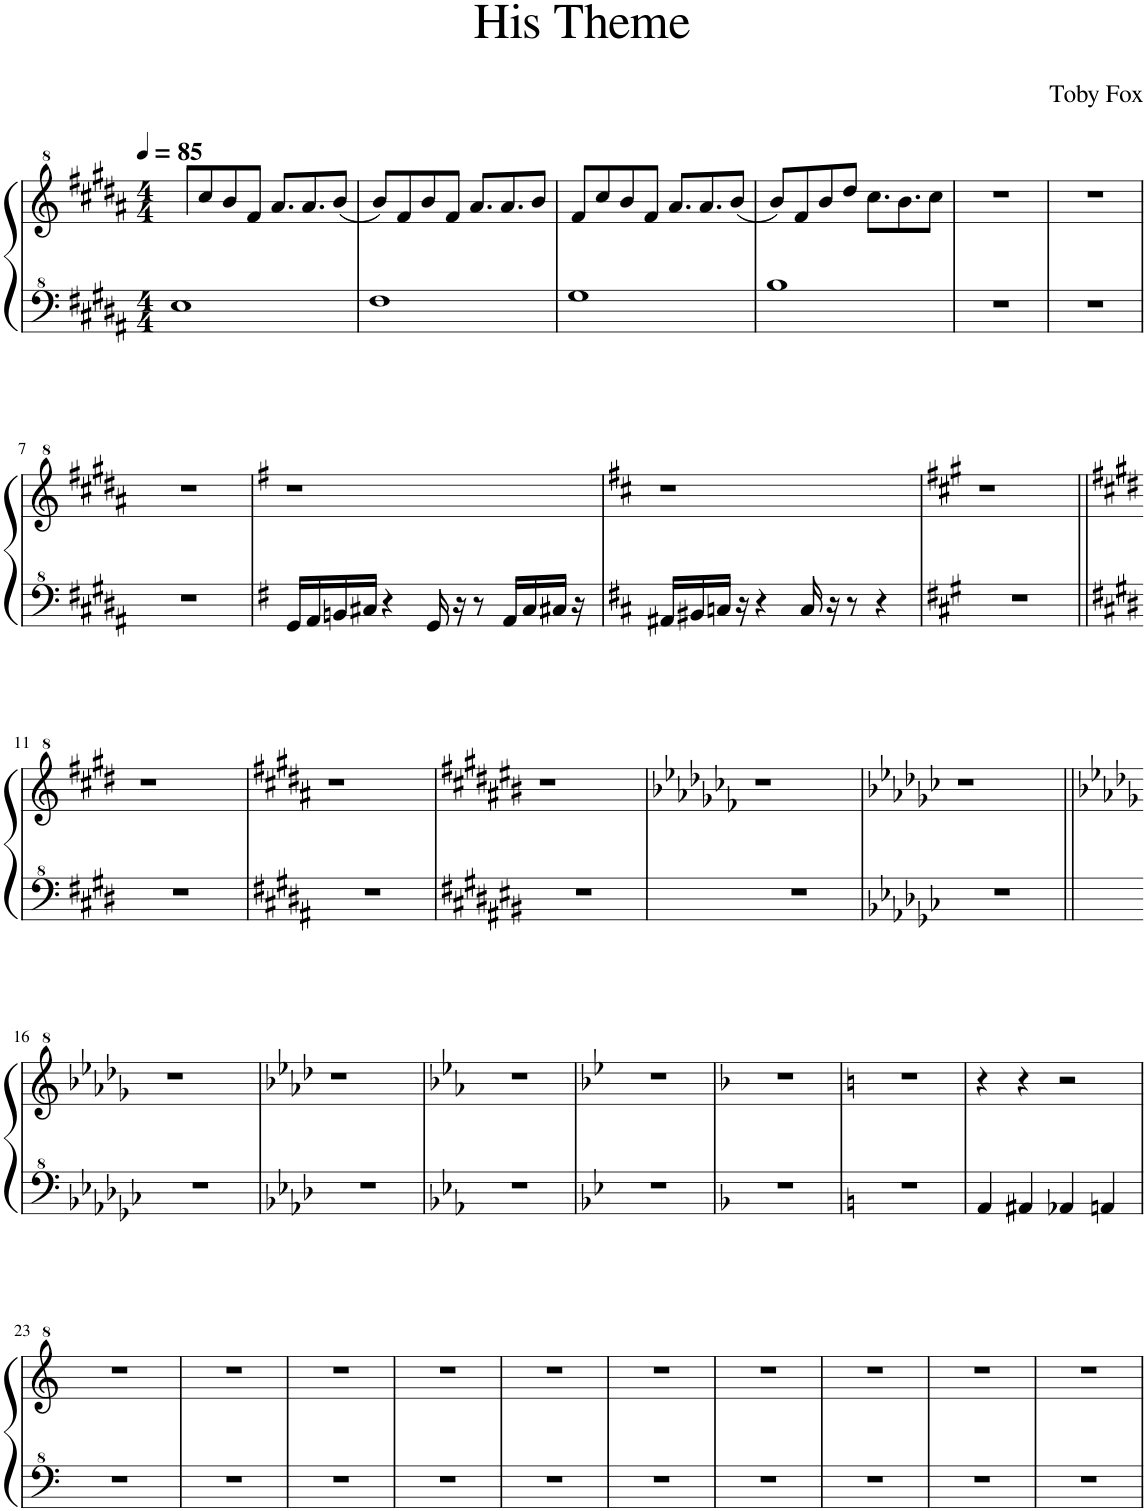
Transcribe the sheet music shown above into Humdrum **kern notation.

**kern	**kern
*part1	*part1
*staff2	*staff1
*I"Piano	*
*I'Pno.	*
*clefF^4	*clefG^2
*k[f#c#g#d#a#]	*k[f#c#g#d#a#]
*M4/4	*M4/4
*MM85	*MM85
=1	=1
1e	8ff#/L
.	8ccc#/
.	8bb/
.	8ff#/J
.	8.aa#/L
.	8.aa#/
.	(8bb/J
=2	=2
1f#	8bb/L)
.	8ff#/
.	8bb/
.	8ff#/J
.	8.aa#/L
.	8.aa#/
.	8bb/J
=3	=3
1g#	8ff#/L
.	8ccc#/
.	8bb/
.	8ff#/J
.	8.aa#/L
.	8.aa#/
.	(8bb/J
=4	=4
1b	8bb/L)
.	8ff#/
.	8bb/
.	8ddd#/J
.	8.ccc#\L
.	8.bb\
.	8ccc#\J
=5	=5
1r	1r
=6	=6
1r	1r
!!LO:LB:g=z
=7	=7
1r	1r
=8	=8
*k[f#]	*k[f#]
16G/LL	1r
16A/	.
16Bn/	.
16c#X/JJ	.
4r	.
16G/	.
16r	.
8r	.
16A/LL	.
16c#/	.
16c#X/JJ	.
16r	.
=9	=9
*k[f#c#]	*k[f#c#]
16A#X/LL	1r
16B#X/	.
16cn/JJ	.
16r	.
4r	.
16c/	.
16r	.
8r	.
4r	.
=10	=10
*k[f#c#g#]	*k[f#c#g#]
1r	1r
!!LO:LB:g=z
=11||	=11||
*k[f#c#g#d#]	*k[f#c#g#d#]
1r	1r
=12	=12
*k[f#c#g#d#a#]	*k[f#c#g#d#a#]
1r	1r
=13	=13
*k[f#c#g#d#a#e#b#]	*k[f#c#g#d#a#e#b#]
1r	1r
=14	=14
*	*k[b-e-a-d-g-c-f-]
1r	1r
=15	=15
*k[b-e-a-d-g-c-]	*k[b-e-a-d-g-c-]
1r	1r
!!LO:LB:g=z
=16||	=16||
*	*k[b-e-a-d-g-]
1r	1r
=17	=17
*k[b-e-a-d-]	*k[b-e-a-d-]
1r	1r
=18	=18
*k[b-e-a-]	*k[b-e-a-]
1r	1r
=19	=19
*k[b-e-]	*k[b-e-]
1r	1r
=20	=20
*k[b-]	*k[b-]
1r	1r
=21	=21
*k[]	*k[]
1r	1r
=22	=22
*k[]	*k[]
4A/	4r
4A#X/	4r
4A-X/	2r
4An/	.
!!LO:LB:g=z
=23	=23
1r	1r
=24	=24
1r	1r
=25	=25
1r	1r
=26	=26
1r	1r
=27	=27
1r	1r
=28	=28
1r	1r
=29	=29
1r	1r
=30	=30
1r	1r
=31	=31
1r	1r
=32	=32
1r	1r
=	=
*-	*-
